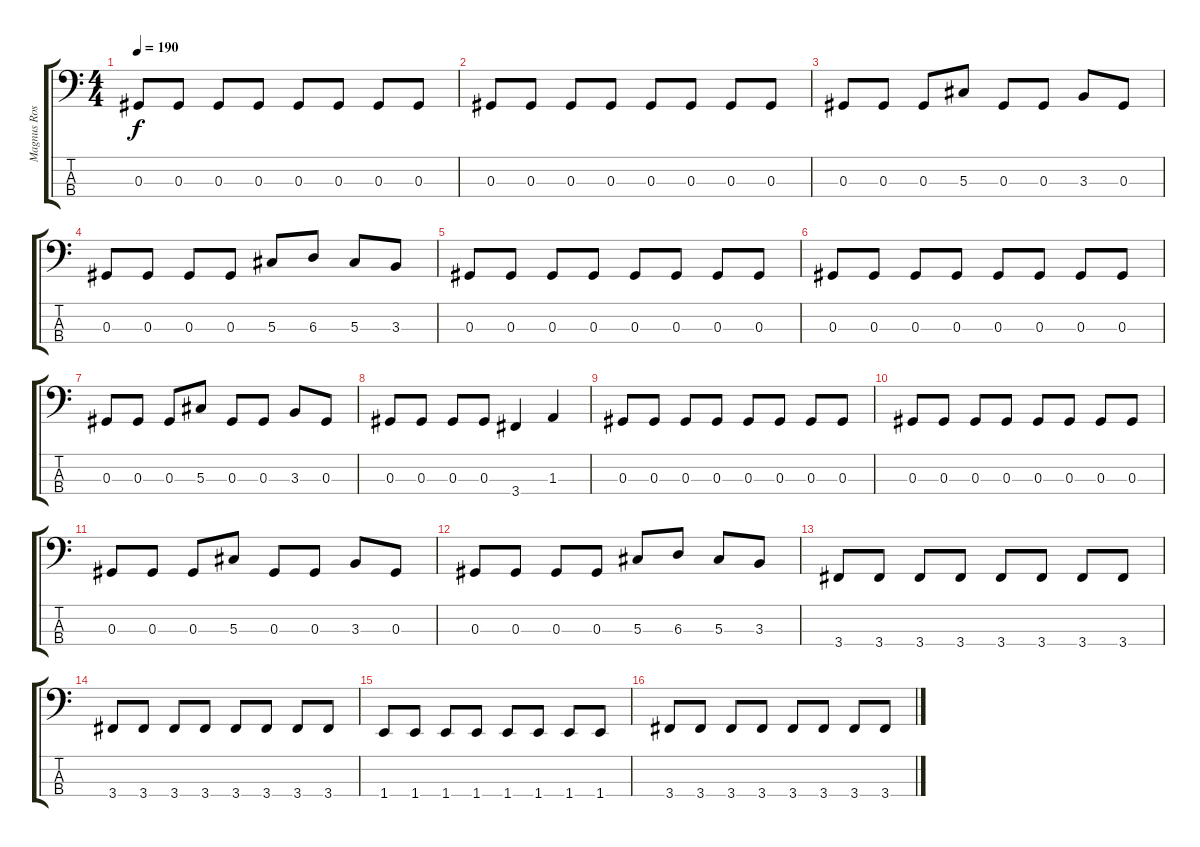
\track ("Magnus Rosén Bass" "Magnus Ros") {instrument electricbassfinger}
\staff {score tabs}
\tuning (Gb2 Db2 Ab1 Eb1) {hide}
\ts (4 4)
\tempo 190
\clef f4
\ks c
0.3.8{dy f} 0.3.8 0.3.8 0.3.8 0.3.8 0.3.8 0.3.8 0.3.8 |
0.3.8 0.3.8 0.3.8 0.3.8 0.3.8 0.3.8 0.3.8 0.3.8 |
0.3.8 0.3.8 0.3.8 5.3.8 0.3.8 0.3.8 3.3.8 0.3.8 |
0.3.8 0.3.8 0.3.8 0.3.8 5.3.8 6.3.8 5.3.8 3.3.8 |
0.3.8 0.3.8 0.3.8 0.3.8 0.3.8 0.3.8 0.3.8 0.3.8 |
0.3.8 0.3.8 0.3.8 0.3.8 0.3.8 0.3.8 0.3.8 0.3.8 |
0.3.8 0.3.8 0.3.8 5.3.8 0.3.8 0.3.8 3.3.8 0.3.8 |
0.3.8 0.3.8 0.3.8 0.3.8 3.4.4 1.3.4 |
0.3.8 0.3.8 0.3.8 0.3.8 0.3.8 0.3.8 0.3.8 0.3.8 |
0.3.8 0.3.8 0.3.8 0.3.8 0.3.8 0.3.8 0.3.8 0.3.8 |
0.3.8 0.3.8 0.3.8 5.3.8 0.3.8 0.3.8 3.3.8 0.3.8 |
0.3.8 0.3.8 0.3.8 0.3.8 5.3.8 6.3.8 5.3.8 3.3.8 |
3.4.8 3.4.8 3.4.8 3.4.8 3.4.8 3.4.8 3.4.8 3.4.8 |
3.4.8 3.4.8 3.4.8 3.4.8 3.4.8 3.4.8 3.4.8 3.4.8 |
1.4.8 1.4.8 1.4.8 1.4.8 1.4.8 1.4.8 1.4.8 1.4.8 |
3.4.8 3.4.8 3.4.8 3.4.8 3.4.8 3.4.8 3.4.8 3.4.8
